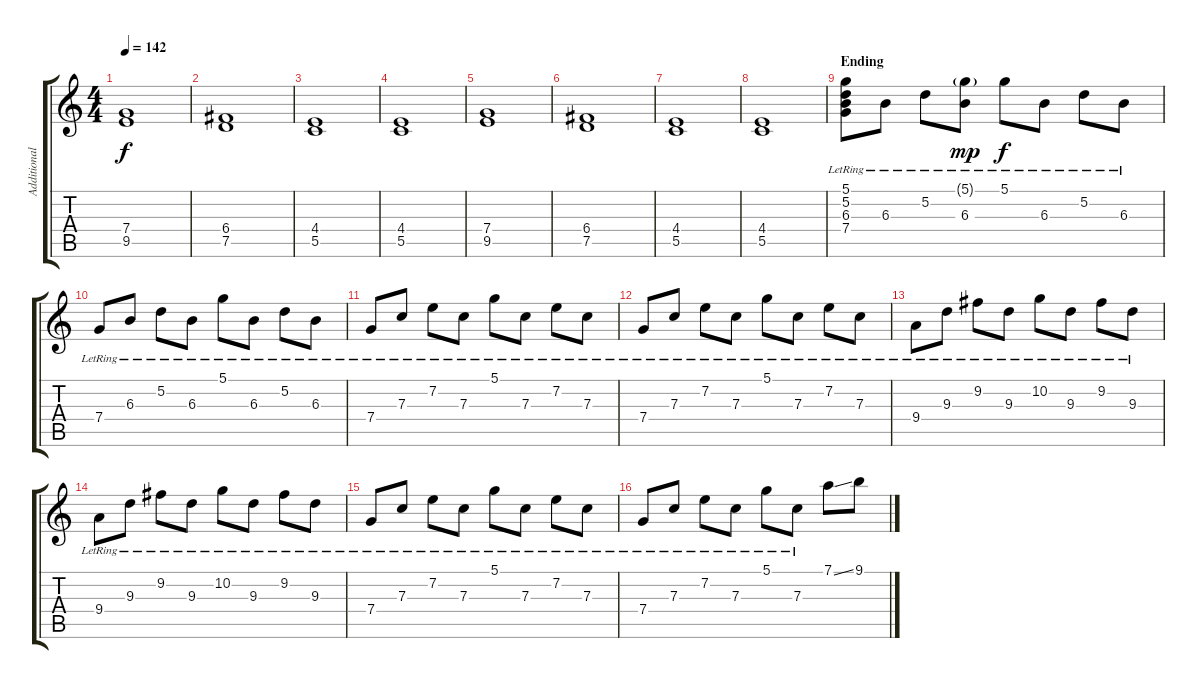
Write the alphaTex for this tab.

\track ("Additional Guitar" "Additional") {instrument acousticguitarsteel}
\staff {score tabs}
\tuning (D4 A3 F3 C3 G2 C2) {hide}
\ts (4 4)
\tempo 142
\clef g2
\ks c
(7.4 9.5).1{dy f} |
(6.4 7.5).1 |
(4.4 5.5).1 |
(4.4 5.5).1 |
(7.4 9.5).1 |
(6.4 7.5).1 |
(4.4 5.5).1 |
(4.4 5.5).1 |
\section ("" "Ending")
(5.1{lr} 5.2{lr} 6.3{lr} 7.4{lr}).8 6.3{lr}.8 5.2{lr}.8 (5.1{g lr} 6.3{lr}).8{dy mp} 5.1{lr}.8{dy f} 6.3{lr}.8 5.2{lr}.8 6.3{lr}.8 |
7.4{lr}.8 6.3{lr}.8 5.2{lr}.8 6.3{lr}.8 5.1{lr}.8 6.3{lr}.8 5.2{lr}.8 6.3{lr}.8 |
7.4{lr}.8 7.3{lr}.8 7.2{lr}.8 7.3{lr}.8 5.1{lr}.8 7.3{lr}.8 7.2{lr}.8 7.3{lr}.8 |
7.4{lr}.8 7.3{lr}.8 7.2{lr}.8 7.3{lr}.8 5.1{lr}.8 7.3{lr}.8 7.2{lr}.8 7.3{lr}.8 |
9.4{lr}.8 9.3{lr}.8 9.2{lr}.8 9.3{lr}.8 10.2{lr}.8 9.3{lr}.8 9.2{lr}.8 9.3{lr}.8 |
9.4{lr}.8 9.3{lr}.8 9.2{lr}.8 9.3{lr}.8 10.2{lr}.8 9.3{lr}.8 9.2{lr}.8 9.3{lr}.8 |
7.4{lr}.8 7.3{lr}.8 7.2{lr}.8 7.3{lr}.8 5.1{lr}.8 7.3{lr}.8 7.2{lr}.8 7.3{lr}.8 |
7.4{lr}.8 7.3{lr}.8 7.2{lr}.8 7.3{lr}.8 5.1{lr}.8 7.3{lr}.8 7.1{ss}.8 9.1.8
